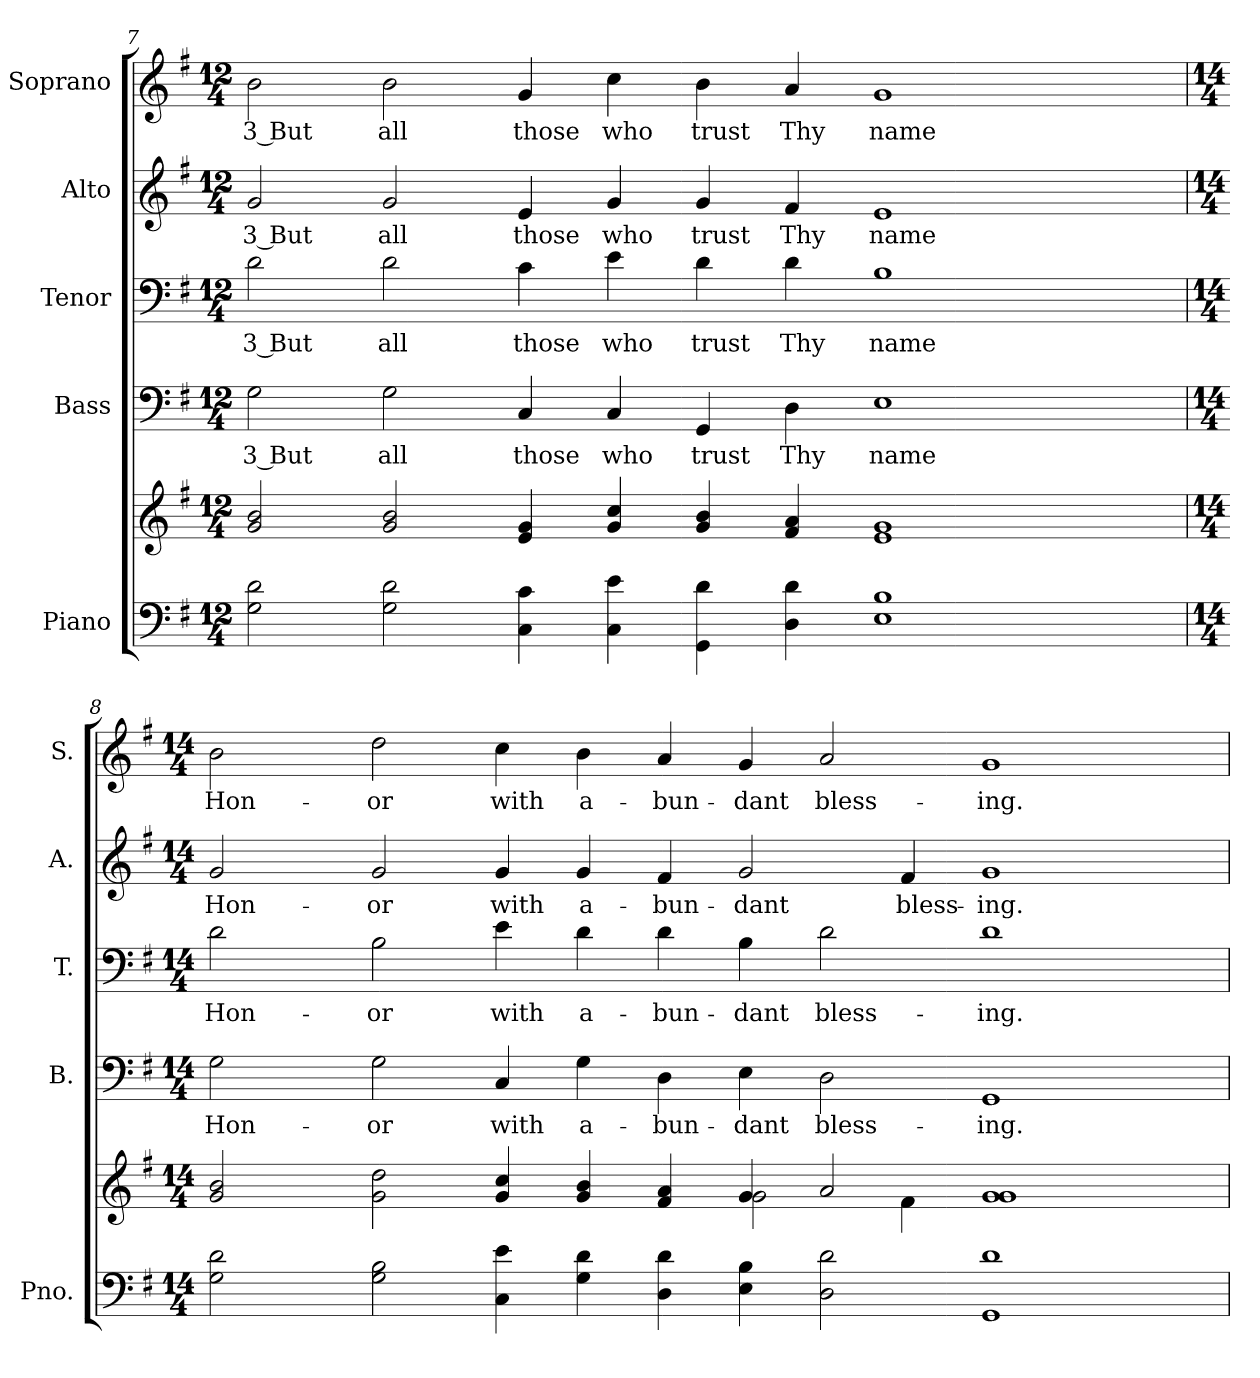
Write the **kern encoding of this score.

**kern	**kern	**kern	**text	**kern	**text	**kern	**text	**kern	**text
*part5	*part5	*part4	*part4	*part3	*part3	*part2	*part2	*part1	*part1
*staff6	*staff5	*staff4	*staff4	*staff3	*staff3	*staff2	*staff2	*staff1	*staff1
*I"Piano	*	*I"Bass	*	*I"Tenor	*	*I"Alto	*	*I"Soprano	*
*I'Pno.	*	*I'B.	*	*I'T.	*	*I'A.	*	*I'S.	*
!!LO:PB:g=z
*clefF4	*clefG2	*clefF4	*	*clefF4	*	*clefG2	*	*clefG2	*
*k[f#]	*k[f#]	*k[f#]	*	*k[f#]	*	*k[f#]	*	*k[f#]	*
*G:	*G:	*G:	*	*G:	*	*G:	*	*G:	*
*M12/4	*M12/4	*M12/4	*	*M12/4	*	*M12/4	*	*M12/4	*
=7	=7	=7	=7	=7	=7	=7	=7	=7	=7
*	*^	*	*	*	*	*	*	*	*
!	!	!	!	!LO:LY:b:color=#000000	!	!	!	!	!	!
!	!	!	!	!	!	!LO:LY:b:color=#000000	!	!	!	!
!	!	!	!	!	!	!	!	!LO:LY:b:color=#000000	!	!
!	!	!	!	!	!	!	!	!	!	!LO:LY:b:color=#000000
2Gi\ 2di	2gi/ 2bi	1ryy	2Gi\	3 But	2di\	3 But	2gi/	3 But	2bi\	3 But
!	!	!	!	!LO:LY:b:color=#000000	!	!	!	!	!	!
!	!	!	!	!	!	!LO:LY:b:color=#000000	!	!	!	!
!	!	!	!	!	!	!	!	!LO:LY:b:color=#000000	!	!
!	!	!	!	!	!	!	!	!	!	!LO:LY:b:color=#000000
2Gi\ 2di	2gi/ 2bi	.	2Gi\	all	2di\	all	2gi/	all	2bi\	all
!	!	!	!	!LO:LY:b:color=#000000	!	!	!	!	!	!
!	!	!	!	!	!	!LO:LY:b:color=#000000	!	!	!	!
!	!	!	!	!	!	!	!	!LO:LY:b:color=#000000	!	!
!	!	!	!	!	!	!	!	!	!	!LO:LY:b:color=#000000
4Ci\ 4ci	4ei/ 4gi	1ryy	4Ci/	those	4ci\	those	4ei/	those	4gi/	those
!	!	!	!	!LO:LY:b:color=#000000	!	!	!	!	!	!
!	!	!	!	!	!	!LO:LY:b:color=#000000	!	!	!	!
!	!	!	!	!	!	!	!	!LO:LY:b:color=#000000	!	!
!	!	!	!	!	!	!	!	!	!	!LO:LY:b:color=#000000
4Ci\ 4ei	4gi/ 4cci	.	4Ci/	who	4ei\	who	4gi/	who	4cci\	who
!	!	!	!	!LO:LY:b:color=#000000	!	!	!	!	!	!
!	!	!	!	!	!	!LO:LY:b:color=#000000	!	!	!	!
!	!	!	!	!	!	!	!	!LO:LY:b:color=#000000	!	!
!	!	!	!	!	!	!	!	!	!	!LO:LY:b:color=#000000
4GGi\ 4di	4gi/ 4bi	.	4GGi/	trust	4di\	trust	4gi/	trust	4bi\	trust
!	!	!	!	!LO:LY:b:color=#000000	!	!	!	!	!	!
!	!	!	!	!	!	!LO:LY:b:color=#000000	!	!	!	!
!	!	!	!	!	!	!	!	!LO:LY:b:color=#000000	!	!
!	!	!	!	!	!	!	!	!	!	!LO:LY:b:color=#000000
4Di\ 4di	4f#i/ 4ai	.	4Di\	Thy	4di\	Thy	4f#i/	Thy	4ai/	Thy
!	!	!	!	!LO:LY:b:color=#000000	!	!	!	!	!	!
!	!	!	!	!	!	!LO:LY:b:color=#000000	!	!	!	!
!	!	!	!	!	!	!	!	!LO:LY:b:color=#000000	!	!
!	!	!	!	!	!	!	!	!	!	!LO:LY:b:color=#000000
1Ei 1Bi	1ei 1gi	2ryy	1Ei	name	1Bi	name	1ei	name	1gi	name
.	.	4ryy	.	.	.	.	.	.	.	.
.	.	4ryy	.	.	.	.	.	.	.	.
=8	=8	=8	=8	=8	=8	=8	=8	=8	=8	=8
*M14/4	*M14/4	*	*M14/4	*	*M14/4	*	*M14/4	*	*M14/4	*
!	!	!	!	!LO:LY:b:color=#000000	!	!	!	!	!	!
!	!	!	!	!	!	!LO:LY:b:color=#000000	!	!	!	!
!	!	!	!	!	!	!	!	!LO:LY:b:color=#000000	!	!
!	!	!	!	!	!	!	!	!	!	!LO:LY:b:color=#000000
2Gi\ 2di	2gi/ 2bi	4ryy	2Gi\	Hon-	2di\	Hon-	2gi/	Hon-	2bi\	Hon-
.	.	4ryy	.	.	.	.	.	.	.	.
!	!	!	!	!LO:LY:b:color=#000000	!	!	!	!	!	!
!	!	!	!	!	!	!LO:LY:b:color=#000000	!	!	!	!
!	!	!	!	!	!	!	!	!LO:LY:b:color=#000000	!	!
!	!	!	!	!	!	!	!	!	!	!LO:LY:b:color=#000000
2Gi\ 2Bi	2gi\ 2ddi	2ryy	2Gi\	-or	2Bi\	-or	2gi/	-or	2ddi\	-or
!	!	!	!	!LO:LY:b:color=#000000	!	!	!	!	!	!
!	!	!	!	!	!	!LO:LY:b:color=#000000	!	!	!	!
!	!	!	!	!	!	!	!	!LO:LY:b:color=#000000	!	!
!	!	!	!	!	!	!	!	!	!	!LO:LY:b:color=#000000
4Ci\ 4ei	4gi/ 4cci	2ryy	4Ci/	with	4ei\	with	4gi/	with	4cci\	with
!	!	!	!	!LO:LY:b:color=#000000	!	!	!	!	!	!
!	!	!	!	!	!	!LO:LY:b:color=#000000	!	!	!	!
!	!	!	!	!	!	!	!	!LO:LY:b:color=#000000	!	!
!	!	!	!	!	!	!	!	!	!	!LO:LY:b:color=#000000
4Gi\ 4di	4gi/ 4bi	.	4Gi\	a-	4di\	a-	4gi/	a-	4bi\	a-
!	!	!	!	!LO:LY:b:color=#000000	!	!	!	!	!	!
!	!	!	!	!	!	!LO:LY:b:color=#000000	!	!	!	!
!	!	!	!	!	!	!	!	!LO:LY:b:color=#000000	!	!
!	!	!	!	!	!	!	!	!	!	!LO:LY:b:color=#000000
4Di\ 4di	4f#i/ 4ai	4ryy	4Di\	-bun-	4di\	-bun-	4f#i/	-bun-	4ai/	-bun-
!	!	!	!	!LO:LY:b:color=#000000	!	!	!	!	!	!
!	!	!	!	!	!	!LO:LY:b:color=#000000	!	!	!	!
!	!	!	!	!	!	!	!	!LO:LY:b:color=#000000	!	!
!	!	!	!	!	!	!	!	!	!	!LO:LY:b:color=#000000
4Ei\ 4Bi	4gi/	2gi\	4Ei\	-dant	4Bi\	-dant	2gi/	-dant	4gi/	-dant
!	!	!	!	!LO:LY:b:color=#000000	!	!	!	!	!	!
!	!	!	!	!	!	!LO:LY:b:color=#000000	!	!	!	!
!	!	!	!	!	!	!	!	!	!	!LO:LY:b:color=#000000
2Di\ 2di	2ai/	.	2Di\	bless-	2di\	bless-	.	.	2ai/	bless-
!	!	!	!	!	!	!	!	!LO:LY:b:color=#000000	!	!
.	.	4f#i\	.	.	.	.	4f#i/	bless-	.	.
!	!	!	!	!LO:LY:b:color=#000000	!	!	!	!	!	!
!	!	!	!	!	!	!LO:LY:b:color=#000000	!	!	!	!
!	!	!	!	!	!	!	!	!LO:LY:b:color=#000000	!	!
!	!	!	!	!	!	!	!	!	!	!LO:LY:b:color=#000000
1GGi 1di	1gi 1gi	2ryy	1GGi	-ing.	1di	-ing.	1gi	-ing.	1gi	-ing.
.	.	2ryy	.	.	.	.	.	.	.	.
*	*v	*v	*	*	*	*	*	*	*	*
=	=	=	=	=	=	=	=	=	=
*-	*-	*-	*-	*-	*-	*-	*-	*-	*-
